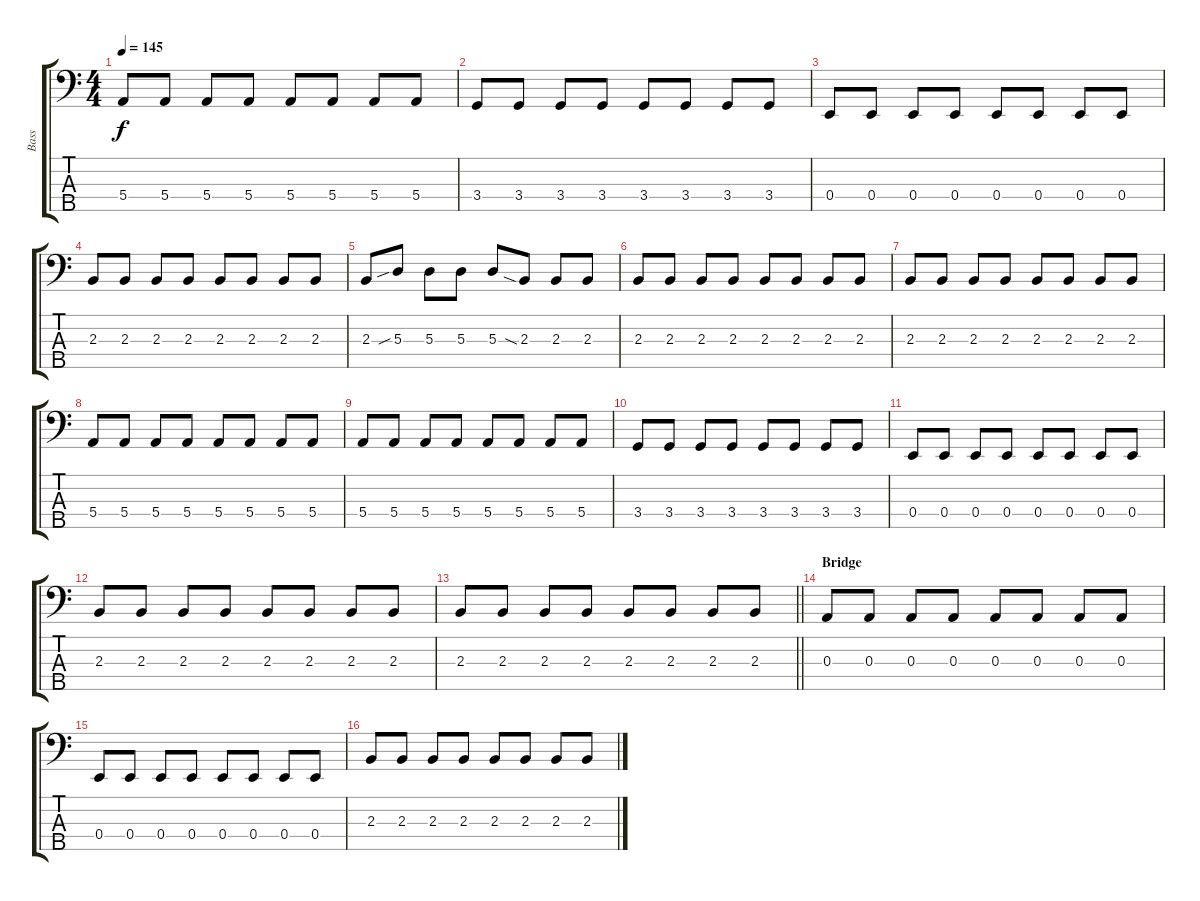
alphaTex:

\track ("Bass" "Bass") {instrument electricbassfinger}
\staff {score tabs}
\tuning (G2 D2 A1 E1 B0) {hide}
\ts (4 4)
\tempo 145
\clef f4
\ks c
5.4.8{dy f} 5.4.8 5.4.8 5.4.8 5.4.8 5.4.8 5.4.8 5.4.8 |
3.4.8 3.4.8 3.4.8 3.4.8 3.4.8 3.4.8 3.4.8 3.4.8 |
0.4.8 0.4.8 0.4.8 0.4.8 0.4.8 0.4.8 0.4.8 0.4.8 |
2.3.8 2.3.8 2.3.8 2.3.8 2.3.8 2.3.8 2.3.8 2.3.8 |
2.3.8 5.3{sib}.8 5.3.8 5.3.8 5.3.8 2.3{sia}.8 2.3.8 2.3.8 |
2.3.8 2.3.8 2.3.8 2.3.8 2.3.8 2.3.8 2.3.8 2.3.8 |
2.3.8 2.3.8 2.3.8 2.3.8 2.3.8 2.3.8 2.3.8 2.3.8 |
5.4.8 5.4.8 5.4.8 5.4.8 5.4.8 5.4.8 5.4.8 5.4.8 |
5.4.8 5.4.8 5.4.8 5.4.8 5.4.8 5.4.8 5.4.8 5.4.8 |
3.4.8 3.4.8 3.4.8 3.4.8 3.4.8 3.4.8 3.4.8 3.4.8 |
0.4.8 0.4.8 0.4.8 0.4.8 0.4.8 0.4.8 0.4.8 0.4.8 |
2.3.8 2.3.8 2.3.8 2.3.8 2.3.8 2.3.8 2.3.8 2.3.8 |
\barLineRight lightlight
2.3.8 2.3.8 2.3.8 2.3.8 2.3.8 2.3.8 2.3.8 2.3.8 |
\section ("" "Bridge")
0.3.8 0.3.8 0.3.8 0.3.8 0.3.8 0.3.8 0.3.8 0.3.8 |
0.4.8 0.4.8 0.4.8 0.4.8 0.4.8 0.4.8 0.4.8 0.4.8 |
2.3.8 2.3.8 2.3.8 2.3.8 2.3.8 2.3.8 2.3.8 2.3.8
